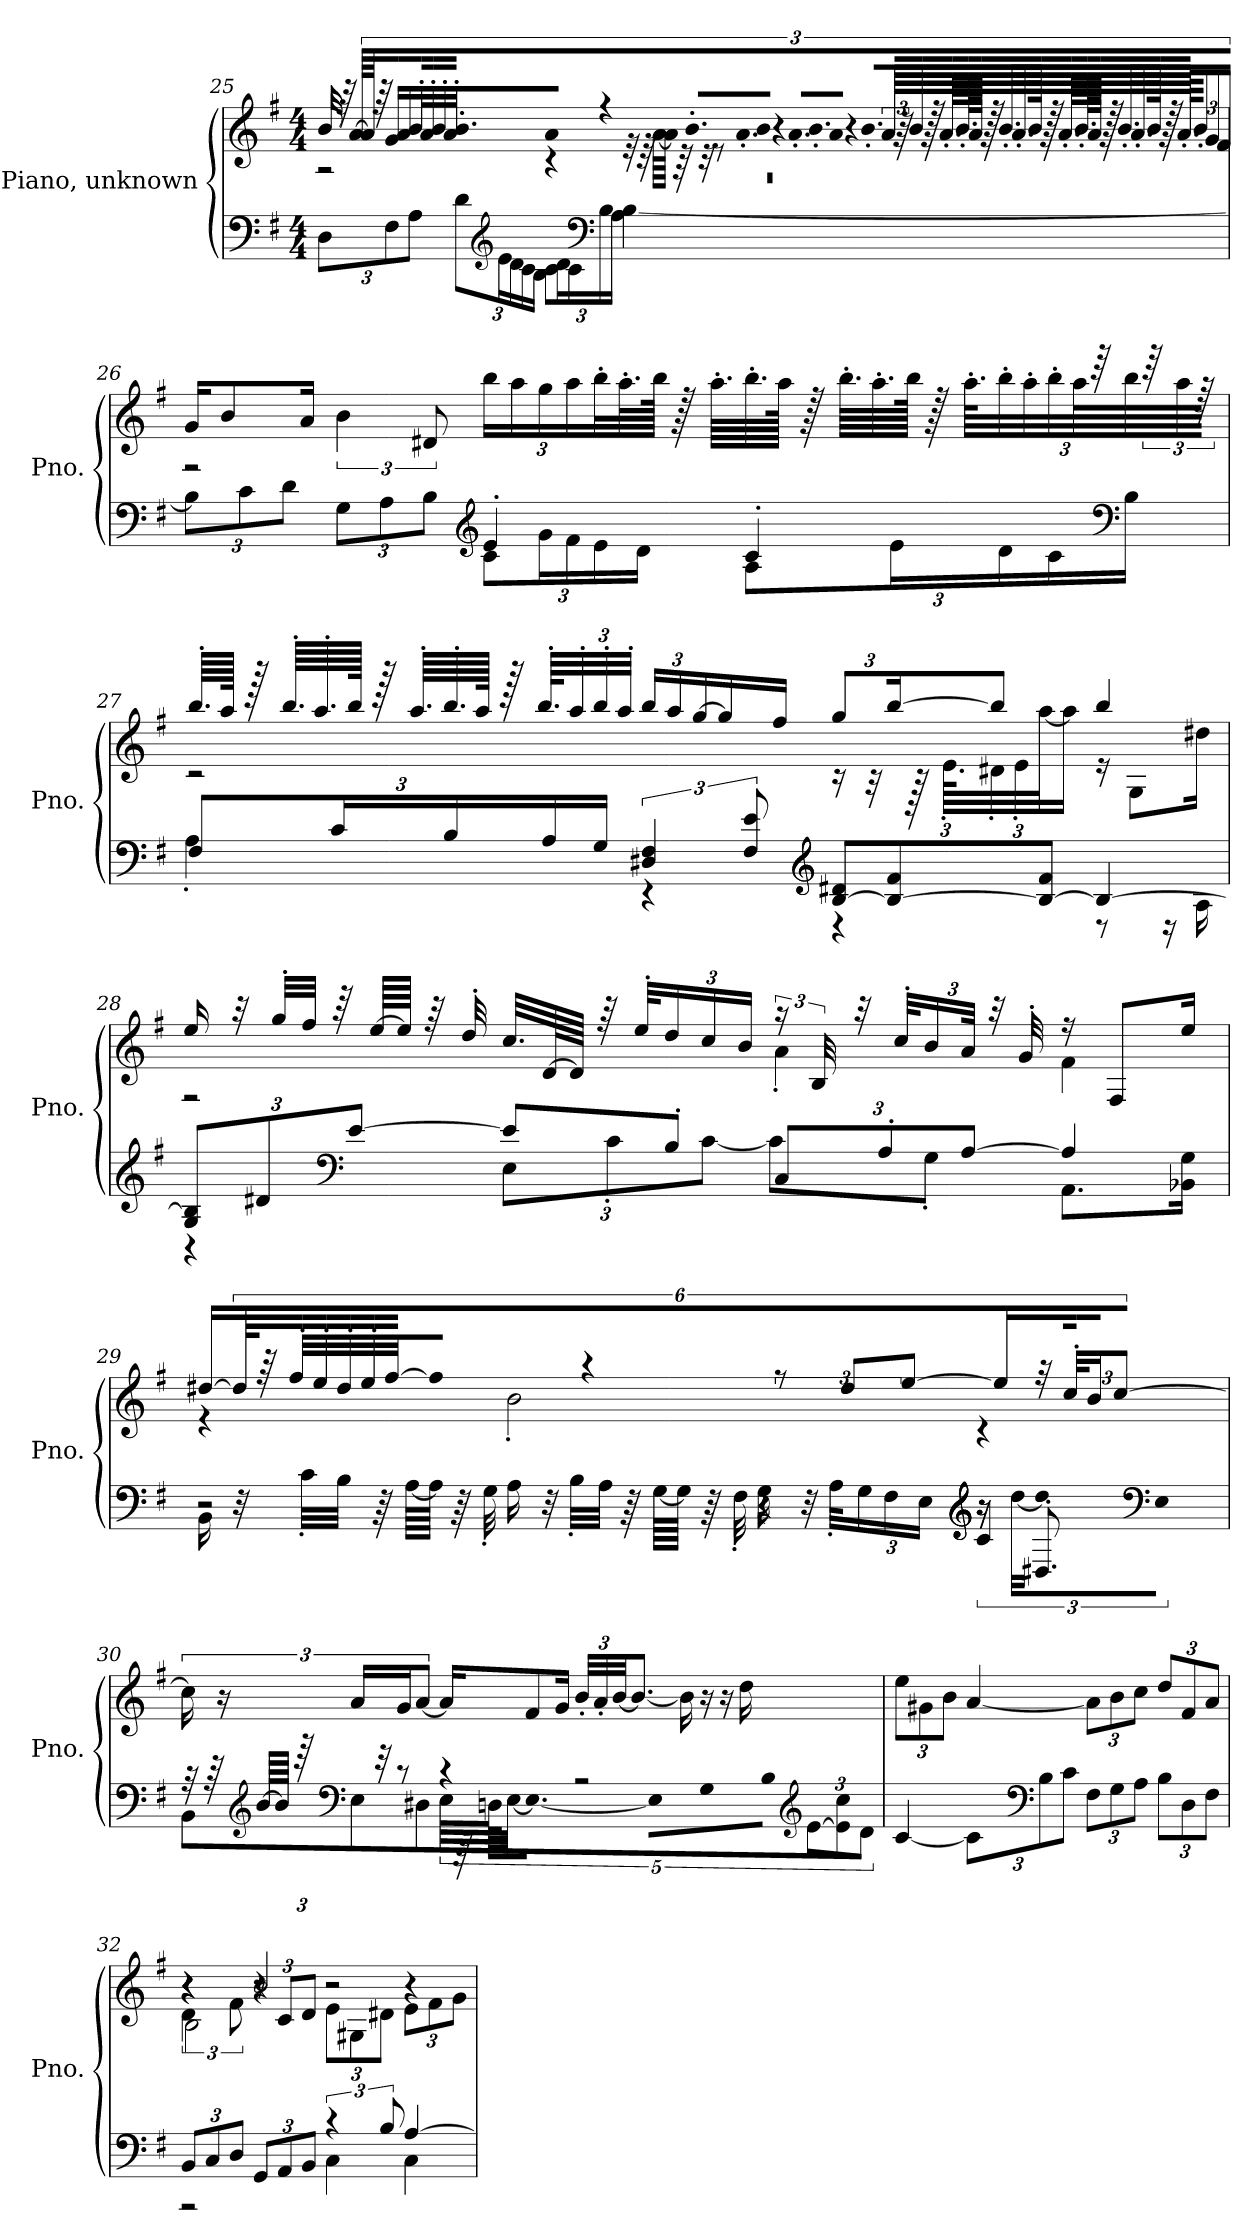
**kern	**kern
*part1	*part1
*staff2	*staff1
*I"Piano, unknown	*
*I'Pno.	*
!!LO:LB:g=z
*clefF4	*clefG2
*k[f#]	*k[f#]
*M4/4	*M4/4
=25	=25
*^	*
*	*Xbrackettup	*
*	*	*^
1r	12D\L	32b/	2r
.	.	64r	.
.	.	[64a/LLLL	.
.	.	96a/JJJJ]	.
.	.	96r	.
.	12F#\	24g/LL	.
*	*	*Xbrackettup	*
.	.	24a/	.
.	12A\J	48b'/L	.
.	.	48a'/	.
.	.	48b'/	.
.	.	48a'/	.
.	12d\L	64.b'/L	.
.	.	128a/JJJJk	.
.	.	128r	.
.	.	64.b'/LLLL	.
.	.	64.a'/	.
*clefG2	*	*	*
.	24e\L	.	.
.	.	128b/JJJJk	.
.	.	128r	.
.	.	64.a'/LLLL	.
.	24d\	64.b'/	.
.	.	128a/JJJJk	.
.	.	128r	.
.	.	64.b'/LLLL	.
.	24c\	.	.
*	*	*brackettup	*
.	.	96a/JJJJ	.
.	.	96r	.
.	24B\JJ	96b/	.
.	.	128r	.
.	.	64.a'/LLLL	.
.	12c\L	64.b'/	4r
.	.	128a/JJJJk	.
.	.	128r	.
.	.	64.b'/LLLL	.
.	.	64.a'/	.
.	24d\L	.	.
.	.	128b/JJJJk	.
.	.	128r	.
.	.	64.a'/LLLL	.
.	24c\	64.b'/	.
.	.	128a/JJJJk	.
.	.	128r	.
.	.	64.b'/LLLL	.
*clefF4	*	*	*
.	24B\	.	.
.	.	64.a'/	.
.	24A\JJ	.	.
.	.	128b/JJJJk	.
.	.	128r	.
.	.	64.a'/KKKL	.
*	*	*Xbrackettup	*
.	[4B\	12b'/	32r
.	.	.	64r
.	.	.	[64a\LLLL
.	.	.	64a\JJJJ]
.	.	.	64r
.	.	12g/	.
.	.	.	32r
.	.	.	8r
.	.	12f#/J	.
*	*	*v	*v
!!LO:LB:g=z
=26	=26	=26
2r	12B\L]	16g/KL
.	.	8b/
.	12c\	.
.	12d\J	.
.	.	16a/Jk
*	*	*brackettup
.	12G\L	6b\
.	12A\	.
.	12B\J	12d#X/
*clefG2	*	*
*	*	*Xbrackettup
4e'/	12c\L	24bb\LL
.	.	24aa\
.	24g\L	24gg\
.	24f#\	24aa\
.	24e\	48bb'\L
.	.	64.aa'\L
.	24d\JJ	.
.	.	128bb\JJJJk
.	.	128r
.	.	64.aa'\LLLL
4c'/	12A\L	64.bb'\
.	.	128aa\JJJJk
.	.	128r
.	.	64.bb'\LLLL
.	.	64.aa'\
.	24e\L	.
.	.	128bb\JJJJk
.	.	128r
.	.	64.aa'\KLLL
.	24d\	48bb'\
.	.	48aa'\
.	24c\	48bb'\
*	*	*brackettup
.	.	96aa\JJJk
.	.	96r
*clefF4	*	*
.	24B\JJ	96bb\
.	.	96r
.	.	96aa\
.	.	96r
!!LO:LB:g=z
=27	=27	=27
*	*	*^
12F#/L	4A'\	64.bb'/LLLL	2r
.	.	128aa/JJJJk	.
.	.	128r	.
.	.	64.bb'/LLLL	.
.	.	64.aa'/	.
24c/L	.	.	.
.	.	128bb/JJJJk	.
.	.	128r	.
.	.	64.aa'/LLLL	.
24B/	.	64.bb'/	.
.	.	128aa/JJJJk	.
.	.	128r	.
.	.	64.bb'/KLLL	.
24A/	.	.	.
*	*	*Xbrackettup	*
.	.	48aa'/	.
24G/JJ	.	48bb'/	.
.	.	48aa'/JJJ	.
*brackettup	*	*	*
6D#X/ 6F#/	4r	24bb/LL	.
.	.	24aa/	.
.	.	[24gg/	.
.	.	16gg/]	.
12F#/ 12e/	.	.	.
.	.	16ff#/JJ	.
*clefG2	*	*	*
*Xbrackettup	*	*	*
[12B/ 12d#X/L	4r	12gg/L	16r
.	.	.	32r
12B/_ 12f#/	.	[24bb/K	.
.	.	.	128r
.	.	.	64.e'\KLLL
.	.	8bb/J]	48d#X'\
.	.	.	48e'\
12B/_ 12f#/J	.	.	[48aa\J
.	.	.	16aa\JJ]
4B/_	8r	4bb/	16r
.	.	.	8G\L
.	16r	.	.
.	16A\	.	16dd#X\Jk
!!LO:PB:g=z	!!
=28	=28	=28	=28
12G/ 12B/]L	4r	16ee/	2r
.	.	32r	.
12d#X/	.	.	.
.	.	32gg'/LLL	.
.	.	32ff#/JJJ	.
.	.	64r	.
*clefF4	*	*	*
[12e/J	.	.	.
.	.	[64ee/LLLL	.
.	.	64ee/JJJJ]	.
.	.	64r	.
.	.	32dd'/	.
8e/L]	12E\L	32.cc/LLL	.
.	.	[64d/L	.
.	.	64d/JJJJ]	.
.	.	64r	.
.	12c'\	.	.
.	.	32ee'/KLL	.
8B'/J	.	24dd/	.
.	[12c\J	24cc/	.
.	.	24b/JJ	.
*	*	*brackettup	*
12C/L	8c\L]	24r	4a'\
.	.	48B/	.
.	.	32r	.
12A'/	.	.	.
.	.	32cc'/KLL	.
*	*	*Xbrackettup	*
.	8G'\J	24b/	.
[12A/J	.	48a/JJk	.
.	.	32r	.
.	.	32g'/	.
4A/]	8.AA\L	16r	4f#\
.	.	8F#/L	.
.	16BB-X\ 16G\Jk	16ee/Jk	.
!!LO:LB:g=z	!!
=29	=29	=29	=29
*	*^	*	*
2r	16BB\	2r	[16dd#X/LL	4r
*	*	*	*brackettup	*
.	32r	.	96dd#/JJkk]	.
.	.	.	96r	.
.	.	.	48ff#'/LLL	.
.	32c'\LLL	.	.	.
.	.	.	48ee'/	.
*	*	*	*Xbrackettup	*
.	32B\JJJ	.	48dd#'/	.
.	.	.	48ee'/	.
.	64r	.	.	.
.	.	.	[48ff#/J	.
.	[64A\LLLL	.	.	.
.	64A\JJJJ]	.	16ff#/JJ]	.
.	64r	.	.	.
.	32G'\	.	.	.
.	16A\	.	4r	2b'\
.	32r	.	.	.
.	32B'\LLL	.	.	.
.	32A\JJJ	.	.	.
.	64r	.	.	.
.	[64G\LLLL	.	.	.
.	64G\JJJJ]	.	.	.
.	64r	.	.	.
.	32F#'\	.	.	.
*	*	*	*brackettup	*
4r	16G\	4r	12r	.
.	32r	.	.	.
.	.	.	12dd#/L	.
.	32A'\KLL	.	.	.
.	24G\	.	.	.
.	24F#\	.	[12ee/J	.
.	24E\JJ	.	.	.
*clefG2	*	*	*	*
*	*brackettup	*	*	*
4c/	24r	16r	16ee/]	4r
.	[48dd\KKL	.	.	.
.	8dd\]	8.D#X'/	32r	.
.	.	.	32cc'/KLL	.
*	*	*	*Xbrackettup	*
.	.	.	24b/J	.
.	.	.	[12cc/J	.
*clefF4	*	*	*	*
.	16E\Jk	.	.	.
*	*v	*v	*	*
*	*	*v	*v
!!LO:LB:g=z
=30	=30	=30
*	*Xbrackettup	*brackettup
32r	12BB\L	24cc\]
64r	.	.
.	.	24r
*clefG2	*	*
[64b/LLLL	.	.
64b/JJJJ]	.	.
64r	.	.
*clefF4	*	*
.	12E\	24a/LL
32r	.	.
*	*	*Xbrackettup
8r	.	24g/J
.	12D#X\	[12a/J
*	*brackettup	*
4r	80E\Jkkk	16a/KL]
.	80r	.
.	80Dn\KLLL	.
.	[40E\JJ	.
.	8.E\J_	8f#/
.	.	16g/Jk
2r	16E\KL]	48b'/LLL
.	.	48a'/
.	.	[48b/JJ
.	8G\	8.b/J_
.	16B\Jk	.
*clefG2	*	*
*	*Xbrackettup	*
.	[12e\L	16b\]
.	.	16r
.	12e\] 12cc\	.
.	.	16r
.	12d\J	.
.	.	16dd\
*v	*v	*
=31	=31
[4c/	12ee\L
.	12g#X\
.	12b\J
12c\L]	[4a/
*clefF4	*
12B\	.
12c\J	.
12F#\L	12a\L]
12G\	12b\
12A\J	12cc\J
12B\L	12dd/L
12D\	12f#/
12F#\J	12a/J
!!LO:LB:g=z
=32	=32
*^	*^
*	*	*	*brackettup
*	*	*^	*^
12BB/L	2r	4r	6d\	4r	2B\
12C/	.	.	.	.	.
12D/J	.	.	12f#\	.	.
12GG/L	.	2b/	4r	12r	.
12AA/	.	.	.	12c/L	.
12BB/J	.	.	.	12d/J	.
*brackettup	*	*	*Xbrackettup	*	*
6r	4C\	.	12e\L	2r	2r
.	.	.	12G#X\	.	.
12B/	.	.	12d#X\J	.	.
[4A/	4C\	4r	12e\L	.	.
.	.	.	12f#\	.	.
.	.	.	12g\J	.	.
*v	*v	*	*	*	*
*	*v	*v	*v	*v
=	=
*-	*-
